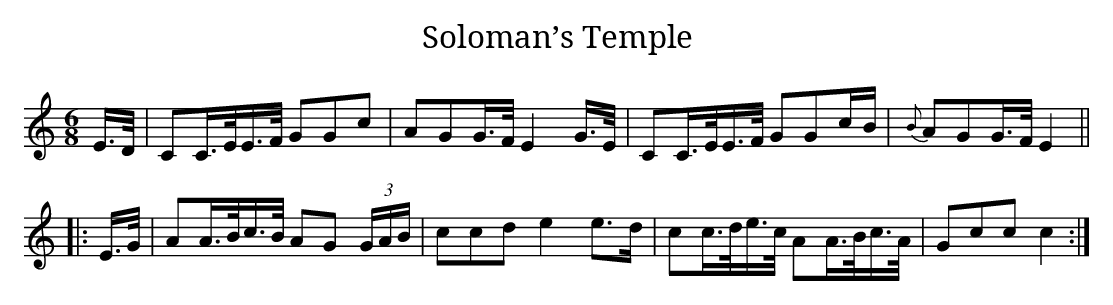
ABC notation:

X:1
T:Soloman’s Temple
M:6/8
L:1/8
K:C
E/>D/|CC/>E/E/>F/ GGc|AGG/>F/ E2 G/>E/|CC/>E/E/>F/ GGc/B/|{B}AGG/>F/ E2||
|:E/>G/|AA/>B/c/>B/ AG (3G/A/B/|ccd e2 e>d|cc/>d/e/>c/ AA/>B/c/>A/|Gcc c2:|
